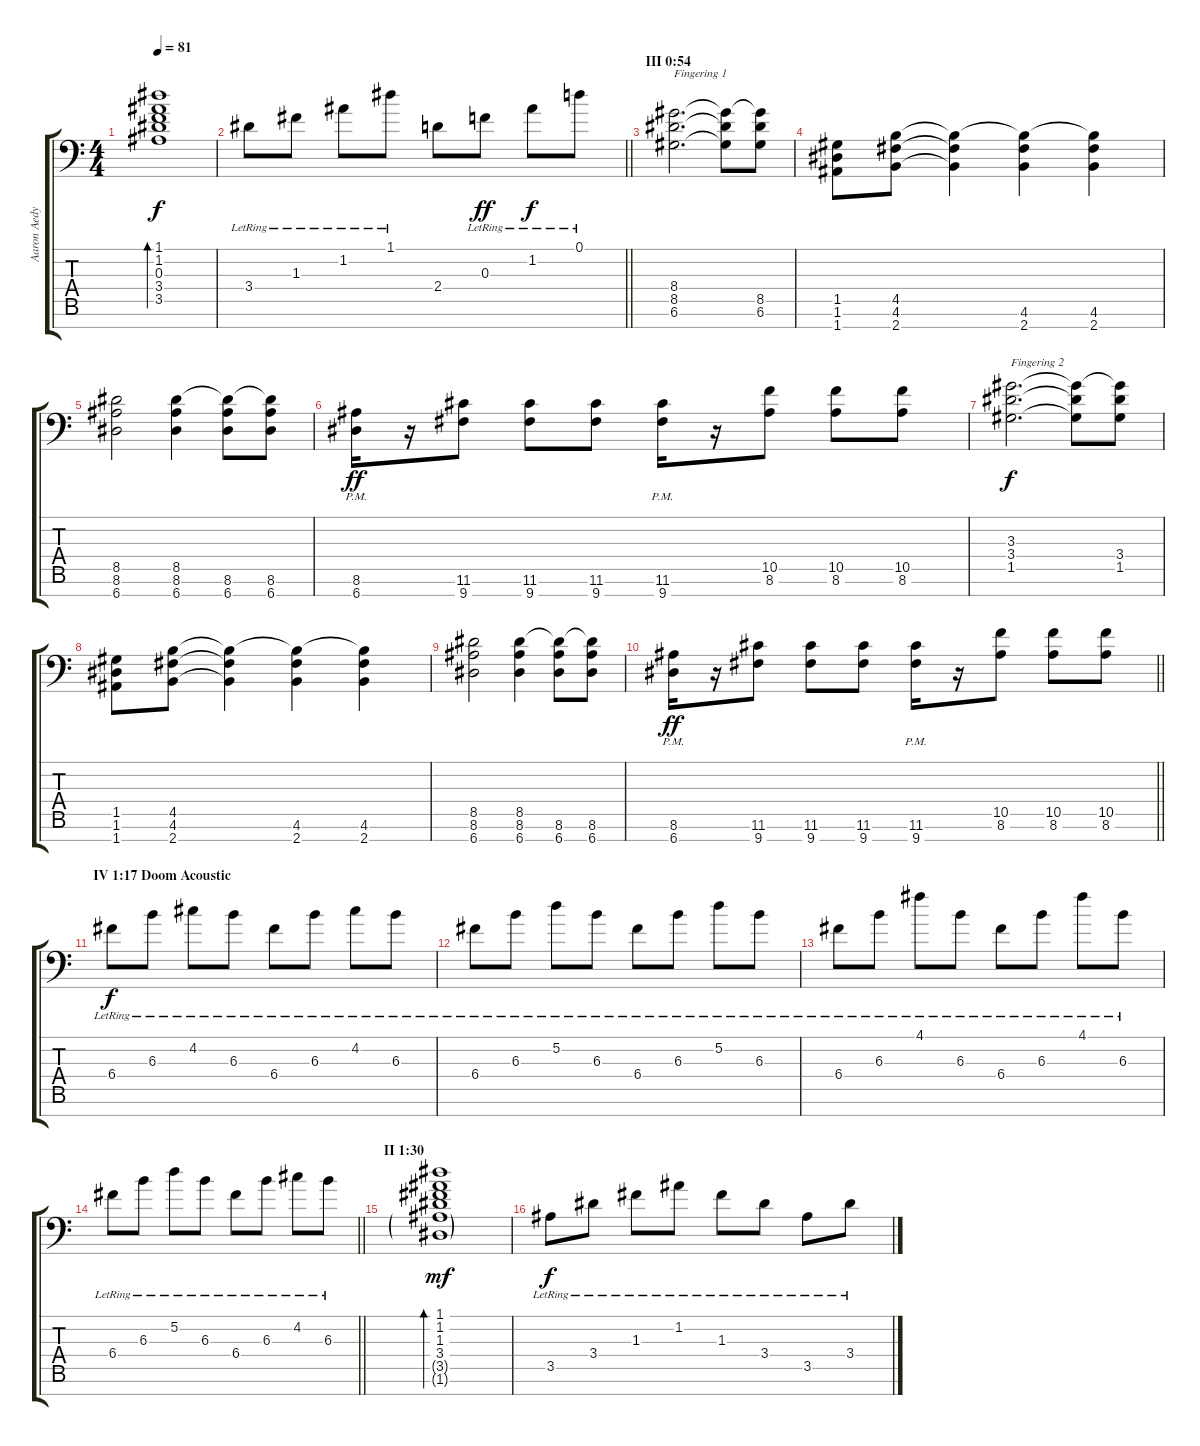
\track ("Aaron Aedy (rhythm guitar)" "Aaron Aedy") {instrument distortionguitar}
\staff {score tabs}
\tuning (D4 A3 F3 C3 G2 D2 A1) {hide}
\ts (4 4)
\tempo 81
\clef f4
\ks c
(1.1 1.2 0.3 3.4 3.5).1{bd 60 dy f} |
\barLineRight lightlight
3.4{lr}.8 1.3{lr}.8 1.2{lr}.8 1.1{lr}.8 2.4.8 0.3{lr}.8{dy ff} 1.2{lr}.8{dy f} 0.1{lr}.8 |
\section ("" "III 0:54")
(8.4 8.5 6.6).2{d txt "Fingering 1" instrument distortionguitar} (8.4{t} 8.5{t} 6.6{t}).8 (8.4{t} 8.5 6.6).8 |
(1.5 1.6 1.7).8 (4.5 4.6 2.7).8 (4.5{t} 4.6{t} 2.7{t}).4 (4.5{t} 4.6 2.7).4 (4.5{t} 4.6 2.7).4 |
(8.5 8.6 6.7).2 (8.5 8.6 6.7).4 (8.5{t} 8.6 6.7).8 (8.5{t} 8.6 6.7).8 |
(8.6{pm} 6.7{pm}).16{dy ff} r.16 (11.6 9.7).8 (11.6 9.7).8 (11.6 9.7).8 (11.6{pm} 9.7{pm}).16 r.16 (10.5 8.6).8 (10.5 8.6).8 (10.5 8.6).8 |
(3.3 3.4 1.5).2{d txt "Fingering 2" dy f} (3.3{t} 3.4{t} 1.5{t}).8 (3.3{t} 3.4 1.5).8 |
(1.5 1.6 1.7).8 (4.5 4.6 2.7).8 (4.5{t} 4.6{t} 2.7{t}).4 (4.5{t} 4.6 2.7).4 (4.5{t} 4.6 2.7).4 |
(8.5 8.6 6.7).2 (8.5 8.6 6.7).4 (8.5{t} 8.6 6.7).8 (8.5{t} 8.6 6.7).8 |
\barLineRight lightlight
(8.6{pm} 6.7{pm}).16{dy ff} r.16 (11.6 9.7).8 (11.6 9.7).8 (11.6 9.7).8 (11.6{pm} 9.7{pm}).16 r.16 (10.5 8.6).8 (10.5 8.6).8 (10.5 8.6).8 |
\section ("" "IV 1:17 Doom Acoustic")
6.4{lr}.8{dy f instrument electricguitarclean} 6.3{lr}.8 4.2{lr}.8 6.3{lr}.8 6.4{lr}.8 6.3{lr}.8 4.2{lr}.8 6.3{lr}.8 |
6.4{lr}.8 6.3{lr}.8 5.2{lr}.8 6.3{lr}.8 6.4{lr}.8 6.3{lr}.8 5.2{lr}.8 6.3{lr}.8 |
6.4{lr}.8 6.3{lr}.8 4.1{lr}.8 6.3{lr}.8 6.4{lr}.8 6.3{lr}.8 4.1{lr}.8 6.3{lr}.8 |
\barLineRight lightlight
6.4{lr}.8 6.3{lr}.8 5.2{lr}.8 6.3{lr}.8 6.4{lr}.8 6.3{lr}.8 4.2{lr}.8 6.3{lr}.8 |
\section ("" "II 1:30")
(1.1 1.2 1.3 3.4 3.5{g} 1.6{g}).1{bd 60 dy mf instrument electricguitarclean} |
3.5{lr}.8{dy f} 3.4{lr}.8 1.3{lr}.8 1.2{lr}.8 1.3{lr}.8 3.4{lr}.8 3.5{lr}.8 3.4{lr}.8
